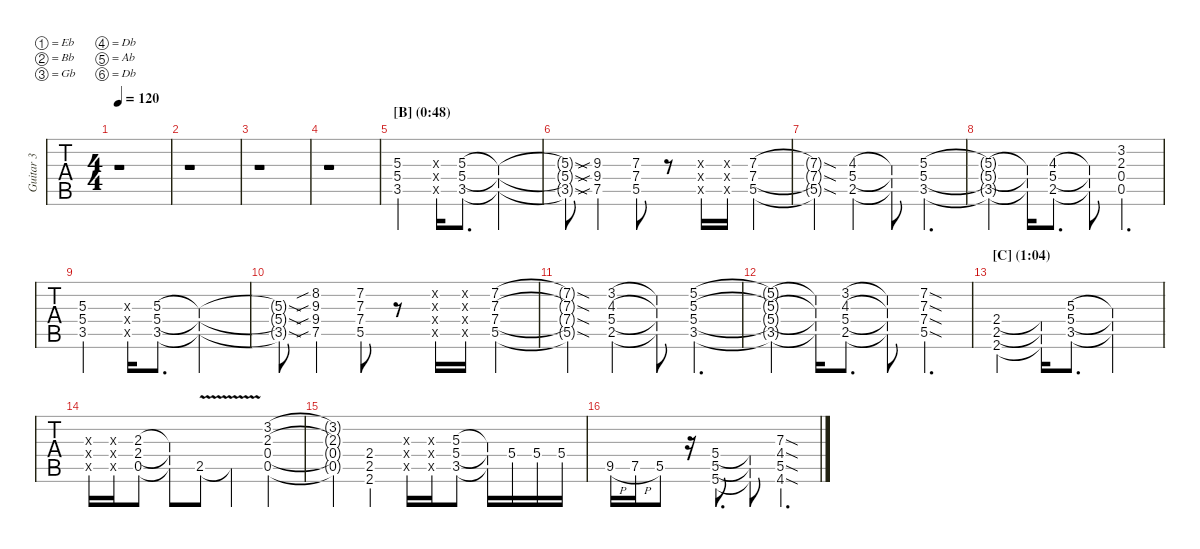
\defaultSystemsLayout 4
\hideDynamics
\bracketExtendMode nobrackets
\multiTrackTrackNamePolicy allsystems
\firstSystemTrackNameMode fullname
\otherSystemsTrackNameMode fullname
\otherSystemsTrackNameOrientation horizontal
\track ("Guitar 3" "Guitar 3") {instrument overdrivenguitar}
\staff {tabs}
\tuning (Eb4 Bb3 Gb3 Db3 Ab2 Db2)
\ts (4 4)
\scale
1.02371
\tempo 120
\accidentals auto
\clef g2
\ottava regular
\simile none
\ks aminor
r.1{dy mf} |
\scale
0.976292 r.1 |
\scale
1.02152 r.1 |
\scale
0.978481 r.1 |
\section ("B" "(0:48)")
\scale
1.02355 (3.5{st acc #} 5.3{st acc #} 5.4{st acc x}).4{instrument overdrivenguitar} (0.5{x acc x} 0.4{x acc x} 0.3{x acc x}).16 (3.5{acc #} 5.4{acc x} 5.3{acc #}).8{d} (3.5{t acc #} 5.4{t acc x} 5.3{t acc #}).2 |
\scale
0.976451 (3.5{sod t acc #} 5.4{sod t acc x} 5.3{sod t acc #}).8 (7.5{sib acc x} 9.4{sib acc x} 9.3{sib acc x}).4 (5.5{acc x} 7.4{acc x} 7.3{acc x}).8 r.8 (0.3{x acc x} 0.4{x acc x} 0.5{x acc x}).16 (0.3{x acc x} 0.4{x acc x} 0.5{x acc x}).16 (5.5{acc x} 7.4{acc x} 7.3{acc x}).4 |
\scale
1.02133 (5.5{sod t acc x} 7.4{sod t acc x} 7.3{sod t acc x}).4 (2.5{acc x} 5.4{acc x} 4.3{acc x}).4 (2.5{t acc x} 5.4{t acc x} 4.3{t acc x}).8 (3.5{acc #} 5.4{acc x} 5.3{acc #}).4{d} |
\scale
0.97867 (5.3{t acc #} 5.4{t acc x} 3.5{t acc #}).4 (5.3{t acc #} 5.4{t acc x} 3.5{t acc #}).16 (2.5{acc x} 5.4{acc x} 4.3{acc x}).8{d} (2.5{t acc x} 5.4{t acc x} 4.3{t acc x}).8 (0.4{acc x} 2.3{acc x} 3.2{acc x} 0.5{acc x}).4{d} |
\scale
1.02371 (3.5{st acc #} 5.3{st acc #} 5.4{st acc x}).4 (0.5{x acc x} 0.4{x acc x} 0.3{x acc x}).16 (3.5{acc #} 5.4{acc x} 5.3{acc #}).8{d} (3.5{t acc #} 5.4{t acc x} 5.3{t acc #}).2 |
\scale
0.976292 (3.5{sod t acc #} 5.4{sod t acc x} 5.3{sod t acc #}).8 (7.5{sib acc x} 9.4{sib acc x} 9.3{sib acc x} 8.2{sib acc x}).4 (5.5{acc x} 7.4{acc x} 7.3{acc x} 7.2{acc #}).8 r.8 (0.3{x acc x} 0.4{x acc x} 0.5{x acc x} 0.2{x acc x}).16 (0.3{x acc x} 0.4{x acc x} 0.5{x acc x} 0.2{x acc x}).16 (5.5{acc x} 7.4{acc x} 7.3{acc x} 7.2{acc #}).4 |
\scale
1.02152 (5.5{sod t acc x} 7.4{sod t acc x} 7.3{sod t acc x} 7.2{sod t acc #}).4 (2.5{acc x} 5.4{acc x} 4.3{acc x} 3.2{acc x}).4 (2.5{t acc x} 5.4{t acc x} 4.3{t acc x} 3.2{t acc x}).8 (3.5{acc #} 5.4{acc x} 5.3{acc #} 5.2{acc x}).4{d} |
\scale
0.978481 (5.3{t acc #} 5.4{t acc x} 3.5{t acc #} 5.2{t acc x}).4 (5.3{t acc #} 5.4{t acc x} 3.5{t acc #} 5.2{t acc x}).16 (2.5{acc x} 5.4{acc x} 4.3{acc x} 3.2{acc x}).8{d} (2.5{t acc x} 5.4{t acc x} 4.3{t acc x} 3.2{t acc x}).8 (5.5{sod acc x} 7.4{sod acc x} 7.3{sod acc x} 7.2{sod acc #}).4{d} |
\section ("C" "(1:04)")
\scale
1.01309 (2.6{acc x} 2.5{acc x} 2.4{acc x}).4 (2.6{t acc x} 2.5{t acc x} 2.4{t acc x}).16 (3.5{acc #} 5.4{acc x} 5.3{acc #}).8{d} (3.5{t acc #} 5.4{t acc x} 5.3{t acc #}).2 |
\scale
0.991453 (0.5{x acc x} 0.4{x acc x} 0.3{x acc x}).16 (0.3{x acc x} 0.4{x acc x} 0.5{x acc x}).16 (0.5{acc x} 2.4{acc x} 2.3{acc x}).8 (0.5{t acc x} 2.4{t acc x} 2.3{t acc x}).8 2.5{v acc x}.8 2.5{v t acc x}.4 (3.2{acc x} 2.3{acc x} 0.4{acc x} 0.5{acc x}).4 |
\scale
0.995453 (3.2{t acc x} 2.3{t acc x} 0.4{t acc x} 0.5{t acc x}).4 (2.6{acc x} 2.5{acc x} 2.4{acc x}).4 (0.5{x acc x} 0.4{x acc x} 0.3{x acc x}).16 (0.3{x acc x} 0.4{x acc x} 0.5{x acc x}).16 (3.5{acc #} 5.4{acc x} 5.3{acc #}).8 (3.5{t acc #} 5.4{t acc x} 5.3{t acc #}).16 5.4{acc x}.16 5.4{acc x}.16 5.4{acc x}.16 |
\scale
1.01045 9.5{h acc #}.16 7.5{h acc x}.16 5.5{acc x}.8 r.16 (5.6{acc x} 5.4{acc x} 5.5{acc x}).8{d} (5.6{t acc x} 5.4{t acc x} 5.5{t acc x}).8 (5.5{sod acc x} 4.6{sod acc #} 4.4{sod acc #} 7.3{sod acc x}).4{d}
